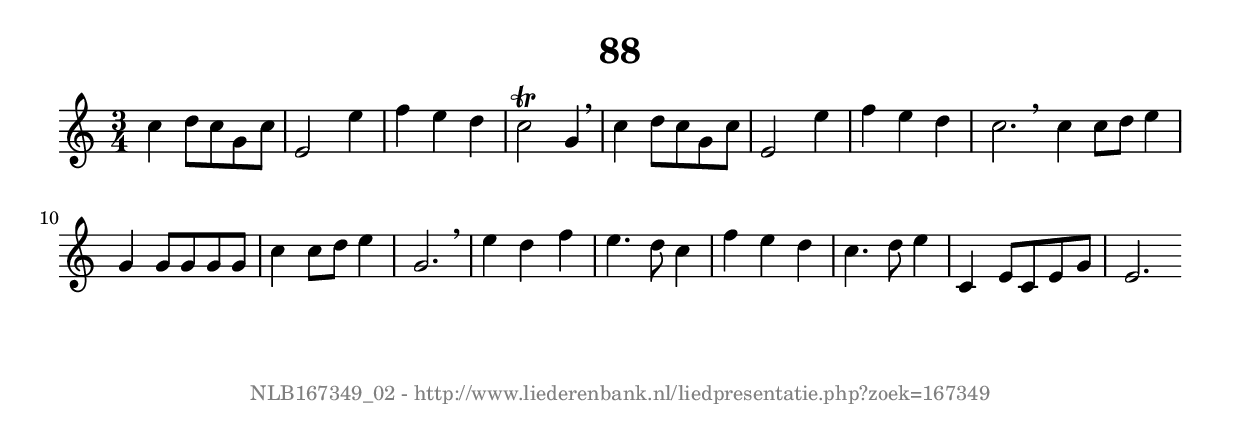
%
% produced by wce2krn 1.64 (7 June 2014)
%
\version"2.16"
#(append! paper-alist '(("long" . (cons (* 210 mm) (* 2000 mm)))))
#(set-default-paper-size "long")
sb = {\breathe}
mBreak = {\breathe }
bBreak = {\breathe }
x = {\once\override NoteHead #'style = #'cross }
gl=\glissando
itime={\override Staff.TimeSignature #'stencil = ##f }
ficta = {\once\set suggestAccidentals = ##t}
fine = {\once\override Score.RehearsalMark #'self-alignment-X = #1 \mark \markup {\italic{Fine}}}
dc = {\once\override Score.RehearsalMark #'self-alignment-X = #1 \mark \markup {\italic{D.C.}}}
dcf = {\once\override Score.RehearsalMark #'self-alignment-X = #1 \mark \markup {\italic{D.C. al Fine}}}
dcc = {\once\override Score.RehearsalMark #'self-alignment-X = #1 \mark \markup {\italic{D.C. al Coda}}}
ds = {\once\override Score.RehearsalMark #'self-alignment-X = #1 \mark \markup {\italic{D.S.}}}
dsf = {\once\override Score.RehearsalMark #'self-alignment-X = #1 \mark \markup {\italic{D.S. al Fine}}}
dsc = {\once\override Score.RehearsalMark #'self-alignment-X = #1 \mark \markup {\italic{D.S. al Coda}}}
pv = {\set Score.repeatCommands = #'((volta "1"))}
sv = {\set Score.repeatCommands = #'((volta "2"))}
tv = {\set Score.repeatCommands = #'((volta "3"))}
qv = {\set Score.repeatCommands = #'((volta "4"))}
xv = {\set Score.repeatCommands = #'((volta #f))}
\header{ tagline = ""
title = "88"
}
\score {{
\key c \major
\relative g'
{
\set melismaBusyProperties = #'()
\time 3/4
\tempo 4=120
\override Score.MetronomeMark #'transparent = ##t
\override Score.RehearsalMark #'break-visibility = #(vector #t #t #f)
c4 d8 c g c e,2 e'4 f e d c2^\trill g4 \mBreak \bar "|"
c4 d8 c g c e,2 e'4 f e d c2. \bar ":|:" \bBreak
c4 c8 d e4 g, g8 g g g c4 c8 d e4 g,2. \mBreak \bar "|"
e'4 d f e4. d8 c4 f e d c4. d8 e4 c, e8 c e g e2. \bar ":|"
 }}
 \midi { }
 \layout {
            indent = 0.0\cm
}
}
\markup { \vspace #0 } \markup { \with-color #grey \fill-line { \center-column { \smaller "NLB167349_02 - http://www.liederenbank.nl/liedpresentatie.php?zoek=167349" } } }
